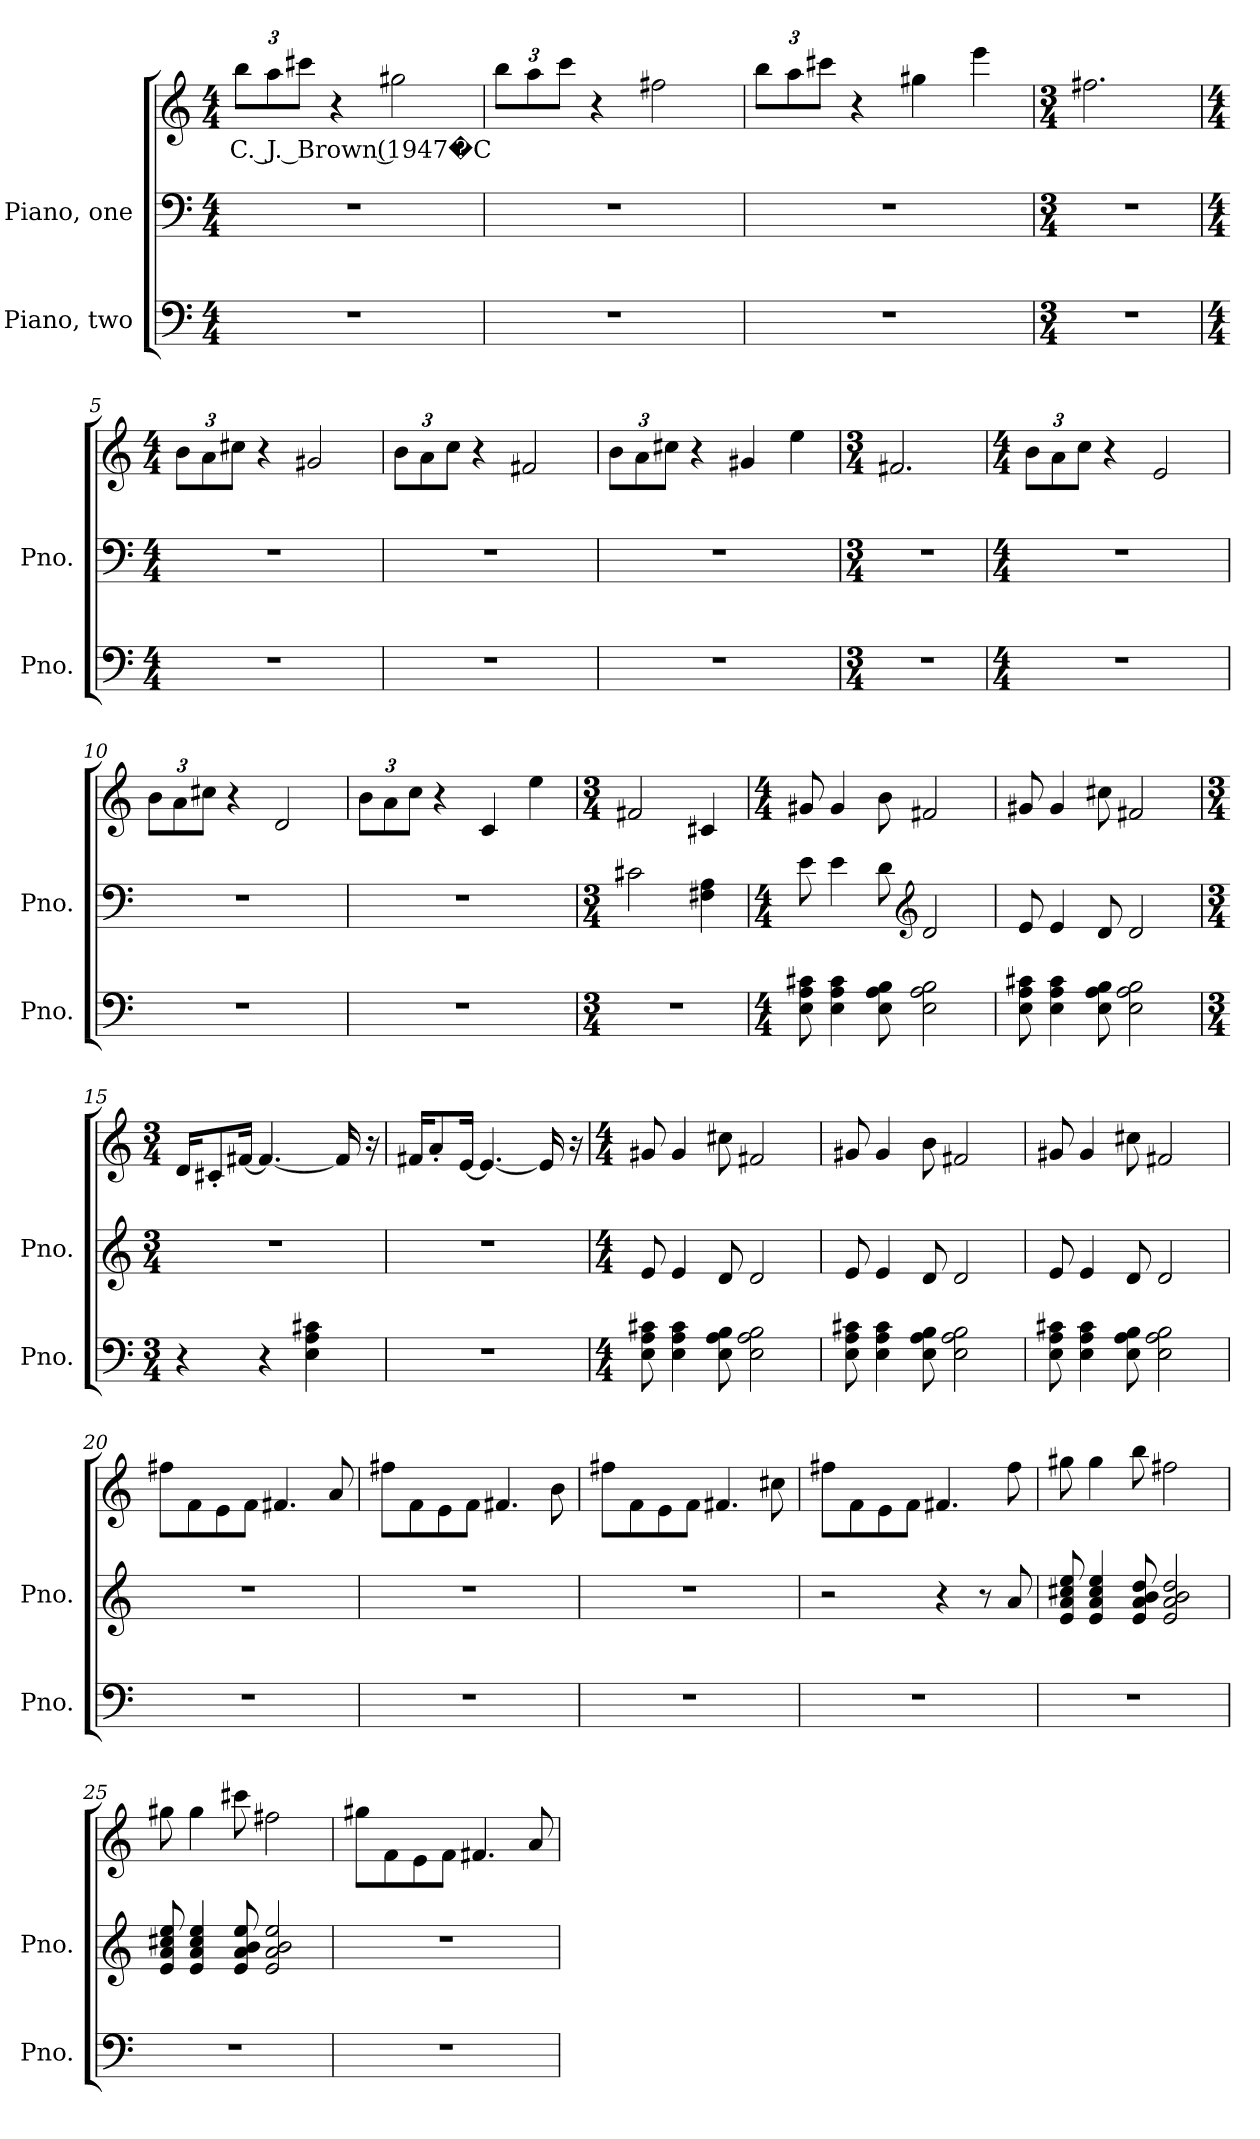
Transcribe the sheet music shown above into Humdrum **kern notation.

**kern	**kern	**kern	**text
*part2	*part1	*part1	*part1
*staff3	*staff2	*staff1	*staff1
*I"Piano, two	*I"Piano, one	*	*
*I'Pno.	*I'Pno.	*	*
*clefF4	*clefF4	*clefG2	*
*k[]	*k[]	*k[]	*
*M4/4	*M4/4	*M4/4	*
*MM54	*MM54	*MM54	*
*	*	*Xbrackettup	*
=1	=1	=1	=1
!	!	!	!LO:LY:b
1r	1r	12bb\L	C. J. Brown (1947�C
.	.	12aa\	.
.	.	12ccc#X\J	.
.	.	4r	.
.	.	2gg#X\	.
=2	=2	=2	=2
1r	1r	12bb\L	.
.	.	12aa\	.
.	.	12ccc\J	.
.	.	4r	.
.	.	2ff#X\	.
=3	=3	=3	=3
1r	1r	12bb\L	.
.	.	12aa\	.
.	.	12ccc#X\J	.
.	.	4r	.
.	.	4gg#X\	.
.	.	4eee\	.
=4	=4	=4	=4
*M3/4	*M3/4	*M3/4	*
2.r	2.r	2.ff#X\	.
!!LO:LB:g=z
=5	=5	=5	=5
*M4/4	*M4/4	*M4/4	*
1r	1r	12b\L	.
.	.	12a\	.
.	.	12cc#X\J	.
.	.	4r	.
.	.	2g#X/	.
=6	=6	=6	=6
1r	1r	12b\L	.
.	.	12a\	.
.	.	12cc\J	.
.	.	4r	.
.	.	2f#X/	.
=7	=7	=7	=7
1r	1r	12b\L	.
.	.	12a\	.
.	.	12cc#X\J	.
.	.	4r	.
.	.	4g#X/	.
.	.	4ee\	.
=8	=8	=8	=8
*M3/4	*M3/4	*M3/4	*
2.r	2.r	2.f#X/	.
=9	=9	=9	=9
*M4/4	*M4/4	*M4/4	*
1r	1r	12b\L	.
.	.	12a\	.
.	.	12cc\J	.
.	.	4r	.
.	.	2e/	.
=10	=10	=10	=10
1r	1r	12b\L	.
.	.	12a\	.
.	.	12cc#X\J	.
.	.	4r	.
.	.	2d/	.
!!LO:LB:g=z
=11	=11	=11	=11
1r	1r	12b\L	.
.	.	12a\	.
.	.	12cc\J	.
.	.	4r	.
.	.	4c/	.
.	.	4ee\	.
=12	=12	=12	=12
*M3/4	*M3/4	*M3/4	*
2.r	2c#X\	2f#X/	.
.	4F#X\ 4A\	4c#X/	.
=13	=13	=13	=13
*M4/4	*M4/4	*M4/4	*
8E\ 8A\ 8c#X\	8e\	8g#X/	.
4E\ 4A\ 4c#\	4e\	4g#/	.
8E\ 8A\ 8B\	8d\	8b\	.
*	*clefG2	*	*
2E\ 2A\ 2B\	2d/	2f#X/	.
=14	=14	=14	=14
8E\ 8A\ 8c#X\	8e/	8g#X/	.
4E\ 4A\ 4c#\	4e/	4g#/	.
8E\ 8A\ 8B\	8d/	8cc#X\	.
2E\ 2A\ 2B\	2d/	2f#X/	.
=15	=15	=15	=15
*M3/4	*M3/4	*M3/4	*
4r	2.r	16d/KL	.
.	.	8c#X'/	.
.	.	[16f#X/Jk	.
4r	.	4.f#/_	.
4E\ 4A\ 4c#X\	.	.	.
.	.	16f#/]	.
.	.	16r	.
!!LO:LB:g=z
=16	=16	=16	=16
2.r	2.r	16f#X/KL	.
.	.	8a'/	.
.	.	[16e/Jk	.
.	.	4.e/_	.
.	.	16e/]	.
.	.	16r	.
=17	=17	=17	=17
*M4/4	*M4/4	*M4/4	*
8E\ 8A\ 8c#X\	8e/	8g#X/	.
4E\ 4A\ 4c#\	4e/	4g#/	.
8E\ 8A\ 8B\	8d/	8cc#X\	.
2E\ 2A\ 2B\	2d/	2f#X/	.
=18	=18	=18	=18
8E\ 8A\ 8c#X\	8e/	8g#X/	.
4E\ 4A\ 4c#\	4e/	4g#/	.
8E\ 8A\ 8B\	8d/	8b\	.
2E\ 2A\ 2B\	2d/	2f#X/	.
=19	=19	=19	=19
8E\ 8A\ 8c#X\	8e/	8g#X/	.
4E\ 4A\ 4c#\	4e/	4g#/	.
8E\ 8A\ 8B\	8d/	8cc#X\	.
2E\ 2A\ 2B\	2d/	2f#X/	.
=20	=20	=20	=20
1r	1r	8ff#X\L	.
.	.	8f\	.
.	.	8e\	.
.	.	8f\J	.
.	.	4.f#X/	.
.	.	8a/	.
!!LO:PB:g=z
=21	=21	=21	=21
1r	1r	8ff#X\L	.
.	.	8f\	.
.	.	8e\	.
.	.	8f\J	.
.	.	4.f#X/	.
.	.	8b\	.
=22	=22	=22	=22
1r	1r	8ff#X\L	.
.	.	8f\	.
.	.	8e\	.
.	.	8f\J	.
.	.	4.f#X/	.
.	.	8cc#X\	.
=23	=23	=23	=23
1r	2r	8ff#X\L	.
.	.	8f\	.
.	.	8e\	.
.	.	8f\J	.
.	4r	4.f#X/	.
.	8r	.	.
.	8a/	8ff#\	.
=24	=24	=24	=24
1r	8e/ 8a/ 8cc#X/ 8ee/	8gg#X\	.
.	4e/ 4a/ 4cc#/ 4ee/	4gg#\	.
.	8e/ 8a/ 8b/ 8dd/	8bb\	.
.	2e/ 2a/ 2b/ 2dd/	2ff#X\	.
=25	=25	=25	=25
1r	8e/ 8a/ 8cc#X/ 8ee/	8gg#X\	.
.	4e/ 4a/ 4cc#/ 4ee/	4gg#\	.
.	8e/ 8a/ 8b/ 8ee/	8ccc#X\	.
.	2e/ 2a/ 2b/ 2ee/	2ff#X\	.
!!LO:LB:g=z
=26	=26	=26	=26
1r	1r	8gg#X\L	.
.	.	8f\	.
.	.	8e\	.
.	.	8f\J	.
.	.	4.f#X/	.
.	.	8a/	.
=	=	=	=
*-	*-	*-	*-
